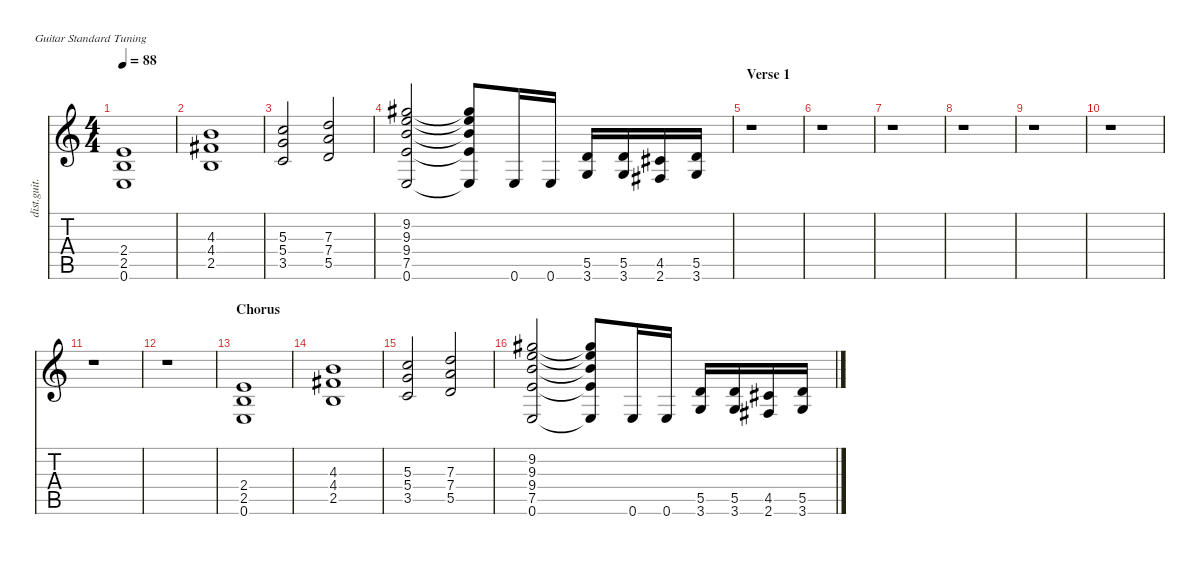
\defaultSystemsLayout 4
\hideDynamics
\bracketExtendMode nobrackets
\otherSystemsTrackNameOrientation horizontal
\track ("Guitar 1" "dist.guit.") {instrument distortionguitar}
\staff {score tabs}
\tuning (E4 B3 G3 D3 A2 E2)
\ts (4 4)
\tempo 88
\clef g2
\ks c
(2.4 2.5 0.6).1{dy f instrument distortionguitar beam Up} |
(4.3 4.4{acc #} 2.5).1{beam Up} |
(5.3 5.4 3.5).2{beam Up} (7.3 7.4 5.5).2{beam Up} |
(9.2{acc #} 9.3 9.4 7.5 0.6).2{beam Up} (9.2{t acc #} 9.3{t} 9.4{t} 7.5{t} 0.6{t}).8{beam Up} 0.6.16{beam Up} 0.6.16{beam Up} (5.5 3.6).16{beam Up} (5.5 3.6).16{beam Up} (4.5{acc #} 2.6{acc #}).16{beam Up} (5.5 3.6).16{beam Up} |
\section ("" "Verse 1")
r.1{beam Down} |
r.1{beam Down} |
r.1{beam Down} |
r.1{beam Down} |
r.1{beam Down} |
r.1{beam Down} |
r.1{beam Down} |
r.1{beam Down} |
\section ("" "Chorus")
(2.4 2.5 0.6).1{beam Up} |
(4.3 4.4{acc #} 2.5).1{beam Up} |
(5.3 5.4 3.5).2{beam Up} (7.3 7.4 5.5).2{beam Up} |
(9.2{acc #} 9.3 9.4 7.5 0.6).2{beam Up} (9.2{t acc #} 9.3{t} 9.4{t} 7.5{t} 0.6{t}).8{beam Up} 0.6.16{beam Up} 0.6.16{beam Up} (5.5 3.6).16{beam Up} (5.5 3.6).16{beam Up} (4.5{acc #} 2.6{acc #}).16{beam Up} (5.5 3.6).16{beam Up}
